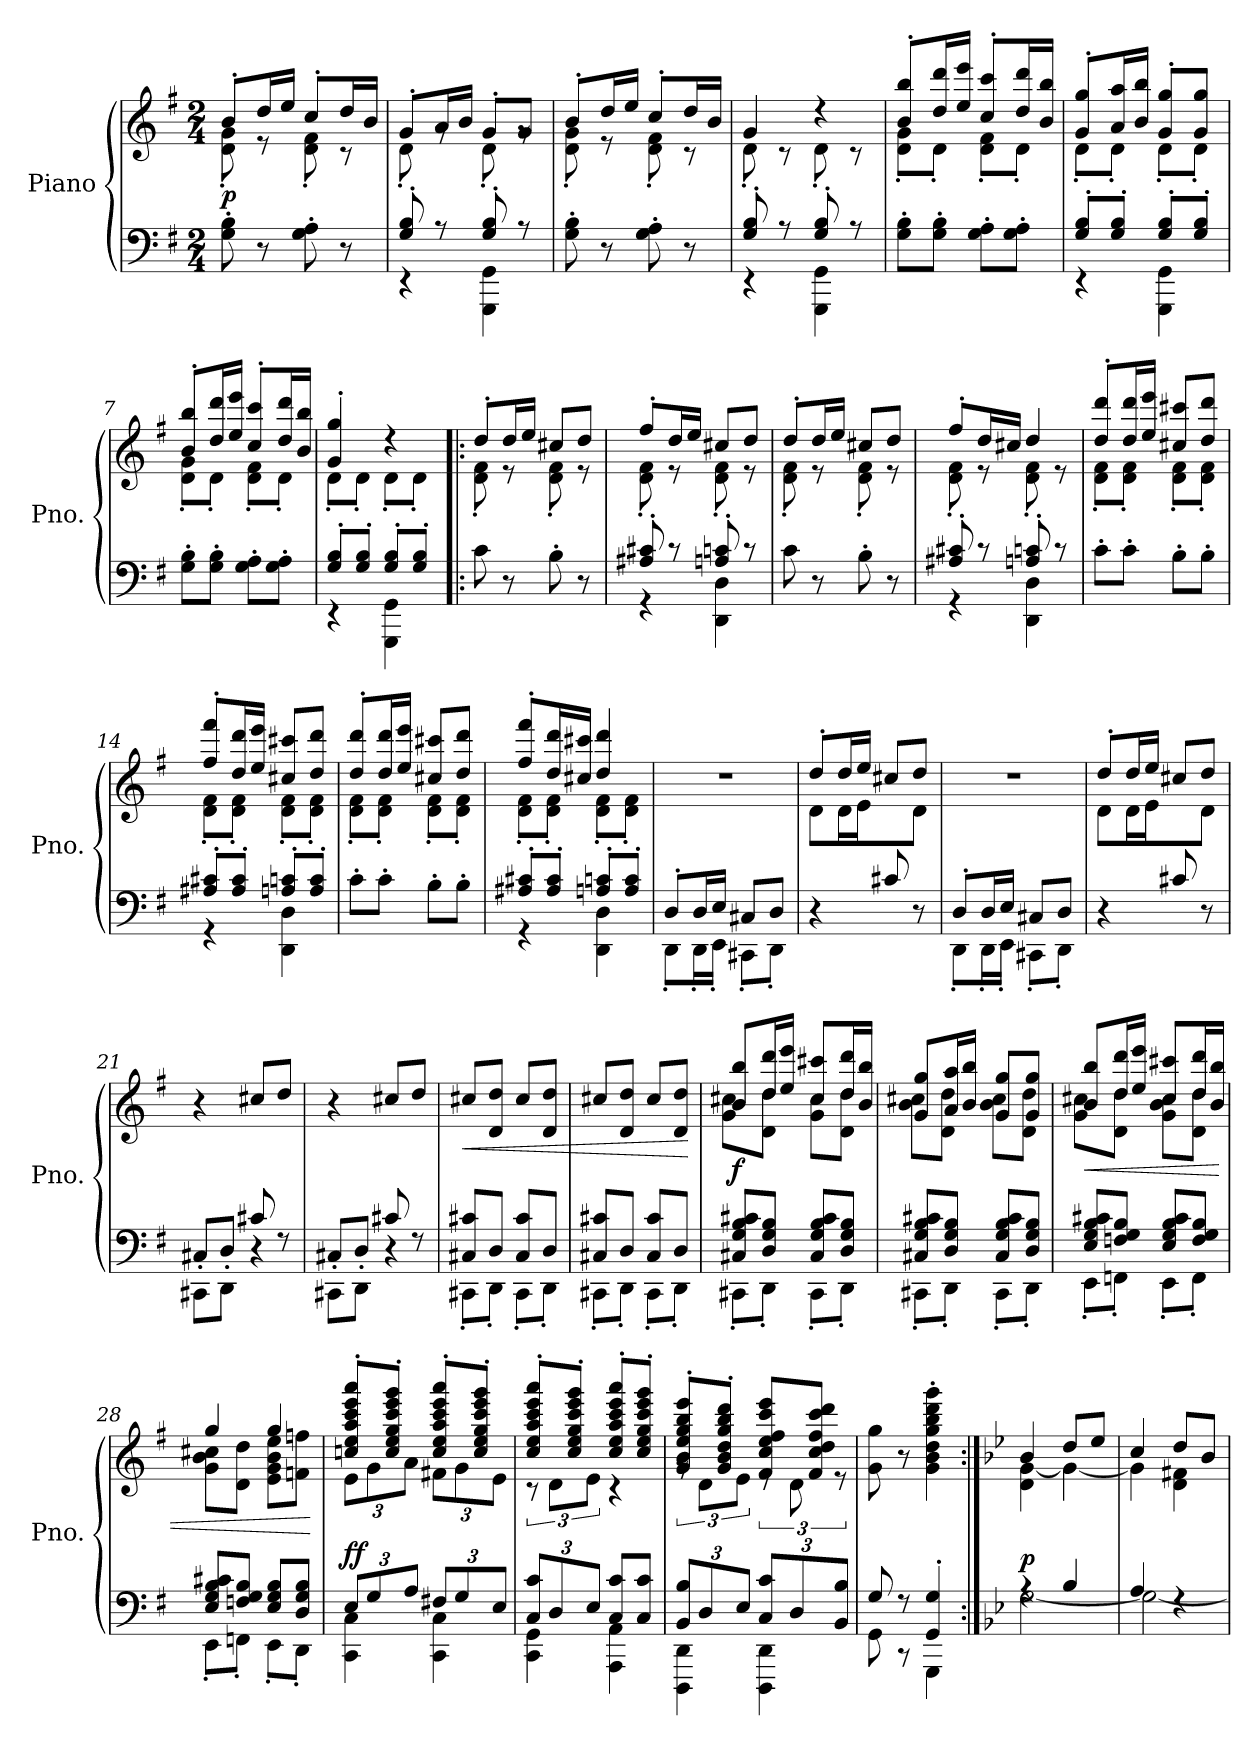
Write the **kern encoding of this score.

**kern	**kern	**dynam
*part1	*part1	*part1
*staff2	*staff1	*staff1/2
*I"Piano	*	*
*I'Pno.	*	*
*clefF4	*clefG2	*
*k[f#]	*k[f#]	*
*M2/4	*M2/4	*
*MM126	*MM126	*
=1	=1	=1
*	*^	*
!	!	!	!LO:DY:a=2
8G\' 8B\'	8b'/L	8d\' 8g\'	p
8r	16dd/L	8r	.
.	16ee/JJ	.	.
8G\' 8A\'	8cc'/L	8d\' 8f#\'	.
8r	16dd/L	8r	.
.	16b/JJ	.	.
=2	=2	=2	=2
*^	*	*	*
8G/' 8B/'	4r	8g'/L	8d'\	.
8r	.	16a/L	8rg	.
.	.	16b/JJ	.	.
8G/' 8B/'	4GGG\ 4GG\	8g'/L	8d'\	.
8r	.	8g/J	8rg	.
*v	*v	*	*	*
=3	=3	=3	=3
8G\' 8B\'	8b'/L	8d\' 8g\'	.
8r	16dd/L	8r	.
.	16ee/JJ	.	.
8G\' 8A\'	8cc'/L	8d\' 8f#\'	.
8r	16dd/L	8r	.
.	16b/JJ	.	.
=4	=4	=4	=4
*^	*	*	*
8G/' 8B/'	4r	4g/	8d'\	.
8r	.	.	8r	.
8G/' 8B/'	4GGG\ 4GG\	4r	8d'\	.
8r	.	.	8r	.
*v	*v	*	*	*
=5	=5	=5	=5
8G\' 8B\'L	8b/' 8bb/'L	8d\' 8g\'L	.
8G\' 8B\'J	16dd/ 16ddd/L	8d'\J	.
.	16ee/ 16eee/JJ	.	.
8G\' 8A\'L	8cc/' 8ccc/'L	8d\' 8f#\'L	.
8G\' 8A\'J	16dd/ 16ddd/L	8d'\J	.
.	16b/ 16bb/JJ	.	.
!!LO:LB:g=z	!!
=6	=6	=6	=6
*^	*	*	*
8G/' 8B/'L	4r	8g/' 8gg/'L	8d'\L	.
8G/' 8B/'J	.	16a/ 16aa/L	8d'\J	.
.	.	16b/ 16bb/JJ	.	.
8G/' 8B/'L	4GGG\ 4GG\	8g/' 8gg/'L	8d'\L	.
8G/' 8B/'J	.	8g/ 8gg/J	8d'\J	.
*v	*v	*	*	*
=7	=7	=7	=7
8G\' 8B\'L	8b/' 8bb/'L	8d\' 8g\'L	.
8G\' 8B\'J	16dd/ 16ddd/L	8d'\J	.
.	16ee/ 16eee/JJ	.	.
8G\' 8A\'L	8cc/' 8ccc/'L	8d\' 8f#\'L	.
8G\' 8A\'J	16dd/ 16ddd/L	8d'\J	.
.	16b/ 16bb/JJ	.	.
=8	=8	=8	=8
*^	*	*	*
8G/' 8B/'L	4r	4g/' 4gg/'	8d'\L	.
8G/' 8B/'J	.	.	8d'\J	.
8G/' 8B/'L	4GGG\ 4GG\	4r	8d'\L	.
8G/' 8B/'J	.	.	8d'\J	.
*v	*v	*	*	*
=9!|:	=9!|:	=9!|:	=9!|:
8c\	8dd'/L	8d\' 8f#\'	.
8r	16dd/L	8r	.
.	16ee/JJ	.	.
8B'\	8cc#X/L	8d\' 8f#\'	.
8r	8dd/J	8r	.
=10	=10	=10	=10
*^	*	*	*
8A#X/' 8c#X/'	4r	8ff#'/L	8d\' 8f#\'	.
8r	.	16dd/L	8r	.
.	.	16ee/JJ	.	.
8An/' 8cn/'	4DD\ 4D\	8cc#X/L	8d\' 8f#\'	.
8r	.	8dd/J	8r	.
*v	*v	*	*	*
!!LO:LB:g=z	!!
=11	=11	=11	=11
8c\	8dd'/L	8d\' 8f#\'	.
8r	16dd/L	8r	.
.	16ee/JJ	.	.
8B'\	8cc#X/L	8d\' 8f#\'	.
8r	8dd/J	8r	.
=12	=12	=12	=12
*^	*	*	*
8A#X/' 8c#X/'	4r	8ff#'/L	8d\' 8f#\'	.
8r	.	16dd/L	8r	.
.	.	16cc#X/JJ	.	.
8An/' 8cn/'	4DD\ 4D\	4dd/	8d\' 8f#\'	.
8r	.	.	8r	.
*v	*v	*	*	*
=13	=13	=13	=13
8c'\L	8dd/' 8ddd/'L	8d\' 8f#\'L	.
8c'\J	16dd/ 16ddd/L	8d\' 8f#\'J	.
.	16ee/ 16eee/JJ	.	.
8B'\L	8cc#X/ 8ccc#X/L	8d\' 8f#\'L	.
8B'\J	8dd/ 8ddd/J	8d\' 8f#\'J	.
=14	=14	=14	=14
*^	*	*	*
8A#X/' 8c#X/'L	4r	8ff#/' 8fff#/'L	8d\' 8f#\'L	.
8A#/' 8c#/'J	.	16dd/ 16ddd/L	8d\' 8f#\'J	.
.	.	16ee/ 16eee/JJ	.	.
8An/' 8cn/'L	4DD\ 4D\	8cc#X/ 8ccc#X/L	8d\' 8f#\'L	.
8A/' 8c/'J	.	8dd/ 8ddd/J	8d\' 8f#\'J	.
*v	*v	*	*	*
!!LO:PB:g=z	!!
=15	=15	=15	=15
8c'\L	8dd/' 8ddd/'L	8d\' 8f#\'L	.
8c'\J	16dd/ 16ddd/L	8d\' 8f#\'J	.
.	16ee/ 16eee/JJ	.	.
8B'\L	8cc#X/ 8ccc#X/L	8d\' 8f#\'L	.
8B'\J	8dd/ 8ddd/J	8d\' 8f#\'J	.
=16	=16	=16	=16
*^	*	*	*
8A#X/' 8c#X/'L	4r	8ff#/' 8fff#/'L	8d\' 8f#\'L	.
8A#/' 8c#/'J	.	16dd/ 16ddd/L	8d\' 8f#\'J	.
.	.	16cc#X/ 16ccc#X/JJ	.	.
8An/' 8cn/'L	4DD\ 4D\	4dd/ 4ddd/	8d\' 8f#\'L	.
8A/' 8c/'J	.	.	8d\' 8f#\'J	.
*	*	*v	*v	*
=17	=17	=17	=17
8D'/L	8DD'\L	2r	.
16D/L	16DD'\L	.	.
16E/JJ	16EE'\JJ	.	.
8C#X/L	8CC#X'\L	.	.
8D/J	8DD'\J	.	.
=18	=18	=18	=18
*	*	*^	*
4ryy	4r	8dd'/L	8d\L	.
.	.	16dd/L	16d\L	.
.	.	16ee/JJ	16e\JJ	.
8c#X/L	8ryy	8cc#X/L	8ryy	.
8ryy	8r	8dd/J	8d\J	.
*	*	*v	*v	*
=19	=19	=19	=19
8D'/L	8DD'\L	2r	.
16D/L	16DD'\L	.	.
16E/JJ	16EE'\JJ	.	.
8C#X/L	8CC#X'\L	.	.
8D/J	8DD'\J	.	.
!!LO:LB:g=z
=20	=20	=20	=20
*	*	*^	*
4ryy	4r	8dd'/L	8d\L	.
.	.	16dd/L	16d\L	.
.	.	16ee/JJ	16e\JJ	.
8c#X/L	8ryy	8cc#X/L	8ryy	.
8ryy	8r	8dd/J	8d\J	.
=21	=21	=21	=21	=21
*	*^	*	*	*
4ryy	8C#X/L	8CC#X'\L	4r	4.ryy	.
.	8D/J	8DD'\J	.	.	.
8c#X/L	8ryy	4r	8cc#X/L	.	.
8ryy	8r	.	8dd/J	8d\J	.
=22	=22	=22	=22	=22	=22
4ryy	8C#X/L	8CC#X'\L	4r	4.ryy	.
.	8D/J	8DD'\J	.	.	.
8c#X/L	8ryy	4r	8cc#X/L	.	.
8ryy	8r	.	8dd/J	8d\J	.
*	*v	*v	*	*	*
=23	=23	=23	=23	=23
!	!	!	!	!LO:HP:b
*	*	*v	*v	*
8C#X/ 8c#X/L	8CC#X'\L	8cc#X/L	<
8D/J	8DD'\J	8d/ 8dd/J	.
8C#/ 8c#/L	8CC#'\L	8cc#/L	.
8D/J	8DD'\J	8d/ 8dd/J	.
=24	=24	=24	=24
8C#X/ 8c#X/L	8CC#X'\L	8cc#X/L	.
8D/J	8DD'\J	8d/ 8dd/J	.
8C#/ 8c#/L	8CC#'\L	8cc#/L	.
8D/J	8DD'\J	8d/ 8dd/J	.
*v	*v	*	*
.	.	[
!!LO:LB:g=z
=25	=25	=25
*^	*^	*
!	!	!	!	!LO:DY:b
8C#X/ 8G/ 8B/ 8c#X/L	8CC#X'\L	8b/ 8bb/L	8g\ 8cc#X\L	f
8D/ 8G/ 8B/J	8DD'\J	16dd/ 16ddd/L	8d\ 8dd\J	.
.	.	16ee/ 16eee/JJ	.	.
8C#/ 8G/ 8B/ 8c#/L	8CC#'\L	8cc#/ 8ccc#X/L	8g\ 8cc#\L	.
8D/ 8G/ 8B/J	8DD'\J	16dd/ 16ddd/L	8d\ 8dd\J	.
.	.	16b/ 16bb/JJ	.	.
=26	=26	=26	=26	=26
8C#X/ 8G/ 8B/ 8c#X/L	8CC#X'\L	8g/ 8gg/L	8b\ 8cc#X\L	.
8D/ 8G/ 8B/J	8DD'\J	16a/ 16aa/L	8d\ 8dd\J	.
.	.	16b/ 16bb/JJ	.	.
8C#/ 8G/ 8B/ 8c#/L	8CC#'\L	8g/ 8gg/L	8b\ 8cc#\L	.
8D/ 8G/ 8B/J	8DD'\J	8g/ 8gg/J	8d\ 8dd\J	.
=27	=27	=27	=27	=27
!	!	!	!	!LO:HP:b
8E/ 8G/ 8B/ 8c#X/L	8EE'\L	8b/ 8bb/L	8g\ 8cc#X\L	<
8Fn/ 8G/ 8B/J	8FFn'\J	16dd/ 16ddd/L	8d\ 8dd\J	.
.	.	16ee/ 16eee/JJ	.	.
8E/ 8G/ 8B/ 8c#/L	8EE'\L	8cc#/ 8ccc#X/L	8g\ 8b\ 8cc#\L	.
8F/ 8G/ 8B/J	8FF'\J	16dd/ 16ddd/L	8d\ 8dd\J	.
.	.	16b/ 16bb/JJ	.	.
=28	=28	=28	=28	=28
8E/ 8G/ 8B/ 8c#X/L	8EE'\L	4gg/	8g\ 8b\ 8cc#X\L	.
8Fn/ 8G/ 8B/J	8FFn'\J	.	8d\ 8dd\J	.
8E/ 8G/ 8B/L	8EE'\L	4gg/	8e\ 8g\ 8b\ 8ee\L	.
8D/ 8G/ 8B/J	8DD'\J	.	8fn\ 8ffn\J	.
*v	*v	*	*	*
*	*v	*v	*
.	.	[
!!LO:LB:g=z
=29	=29	=29
*	*^	*
*Xbrackettup	*	*Xbrackettup	*
*^	*	*	*
!	!	!	!	!LO:DY:a=2
12E/L	4CC\ 4C\	8ccn/' 8ee/' 8aa/' 8ccc/' 8eee/' 8aaa/'L	12e\L	ff
12G/	.	.	12g\	.
.	.	8cc/' 8ee/' 8gg/' 8ccc/' 8eee/' 8ggg/'J	.	.
12A/J	.	.	12a\J	.
12F#X/L	4CC\ 4C\	8cc/' 8ee/' 8aa/' 8ccc/' 8eee/' 8aaa/'L	12f#X\L	.
12G/	.	.	12g\	.
.	.	8cc/' 8ee/' 8gg/' 8ccc/' 8eee/' 8ggg/'J	.	.
12E/J	.	.	12e\J	.
=30	=30	=30	=30	=30
*	*	*	*brackettup	*
12C/ 12c/L	4CC\ 4GG\	8cc/' 8ee/' 8aa/' 8ccc/' 8eee/' 8aaa/'L	12r	.
12D/	.	.	12d\L	.
.	.	8cc/' 8ee/' 8gg/' 8ccc/' 8eee/' 8ggg/'J	.	.
12E/J	.	.	12e\J	.
8C/ 8c/L	4AAA\ 4AA\	8cc/' 8ee/' 8aa/' 8ccc/' 8eee/' 8aaa/'L	4r	.
8C/ 8c/J	.	8cc/' 8ee/' 8gg/' 8ccc/' 8eee/' 8ggg/'J	.	.
=31	=31	=31	=31	=31
12BB/ 12B/L	4DDD\ 4DD\	8g/' 8b/' 8ee/' 8gg/' 8bb/' 8eee/'L	12rg	.
12D/	.	.	12d\L	.
.	.	8g/' 8b/' 8dd/' 8gg/' 8bb/' 8ddd/'J	.	.
12E/J	.	.	12e\J	.
12C/ 12c/L	4DDD\ 4DD\	8f#/ 8cc/ 8ee/ 8ff#/ 8ccc/ 8eee/L	12re	.
12D/	.	.	12d\	.
.	.	8f#/ 8cc/ 8dd/ 8ff#/ 8ccc/ 8ddd/J	.	.
12BB/ 12B/J	.	.	12re	.
*	*	*v	*v	*
=32	=32	=32	=32
8G/	8GG\	8g\ 8gg\	.
8r	8r	8r	.
4GG/' 4G/'	4GGG\	4g\' 4b\' 4dd\' 4gg\' 4bb\' 4ddd\' 4ggg\'	.
!!LO:PB:g=z
=33:|!	=33:|!	=33:|!	=33:|!
*k[b-e-]	*	*k[b-e-]	*
*	*	*MM110	*
*	*	*^	*
!	!	!	!	!LO:DY:a=2
4rA	[2G\	4b-/	4d\ [4g\	p
4B-/	.	8dd/L	4g\_	.
.	.	8ee-/J	.	.
=34	=34	=34	=34	=34
4A/	2G\_	4cc/	4g\]	.
4rF	.	8dd/L	4d\ 4f#X\	.
.	.	8b-/J	.	.
*v	*v	*	*	*
*	*v	*v	*
=	=	=
*-	*-	*-
